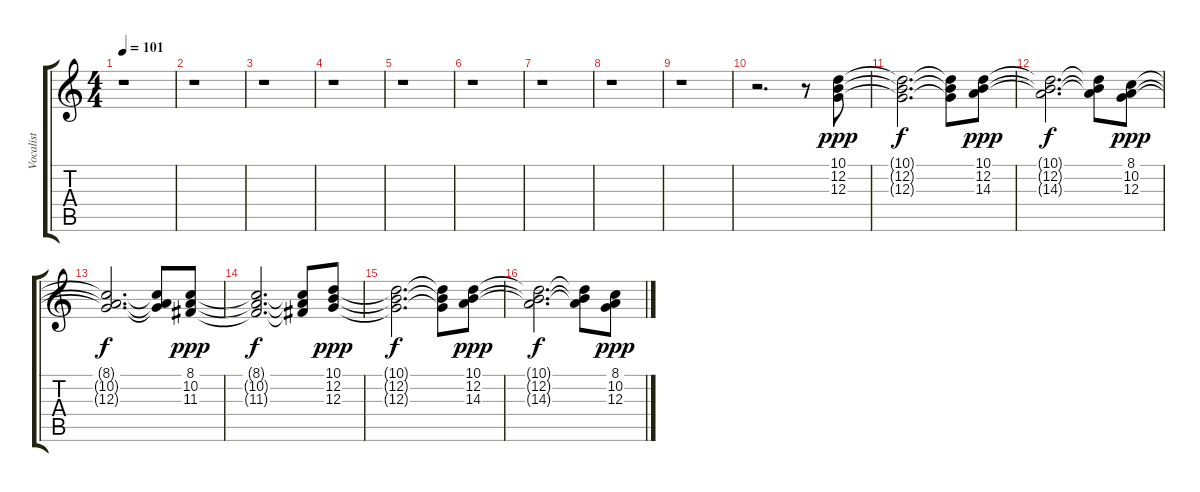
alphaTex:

\track ("Vocalist" "Vocalist") {instrument acousticgrandpiano}
\staff {score tabs}
\tuning (E4 B3 G3 D3 A2 E2) {hide}
\ts (4 4)
\tempo 101
\clef g2
\ks c
r.1{dy f} |
r.1 |
r.1 |
r.1 |
r.1 |
r.1 |
r.1 |
r.1 |
r.1 |
r.2{d} r.8 (10.1 12.2 12.3).8{dy ppp} |
(10.1{t} 12.2{t} 12.3{t}).2{d dy f} (10.1{t} 12.2{t} 12.3{t}).8 (10.1 12.2 14.3).8{dy ppp} |
(10.1{t} 12.2{t} 14.3{t}).2{d dy f} (10.1{t} 12.2{t} 14.3{t}).8 (8.1 10.2 12.3).8{dy ppp} |
(8.1{t} 10.2{t} 12.3{t}).2{d dy f} (8.1{t} 10.2{t} 12.3{t}).8 (8.1 10.2 11.3).8{dy ppp} |
(8.1{t} 10.2{t} 11.3{t}).2{d dy f} (8.1{t} 10.2{t} 11.3{t}).8 (10.1 12.2 12.3).8{dy ppp} |
(10.1{t} 12.2{t} 12.3{t}).2{d dy f} (10.1{t} 12.2{t} 12.3{t}).8 (10.1 12.2 14.3).8{dy ppp} |
(10.1{t} 12.2{t} 14.3{t}).2{d dy f} (10.1{t} 12.2{t} 14.3{t}).8 (8.1 10.2 12.3).8{dy ppp}
